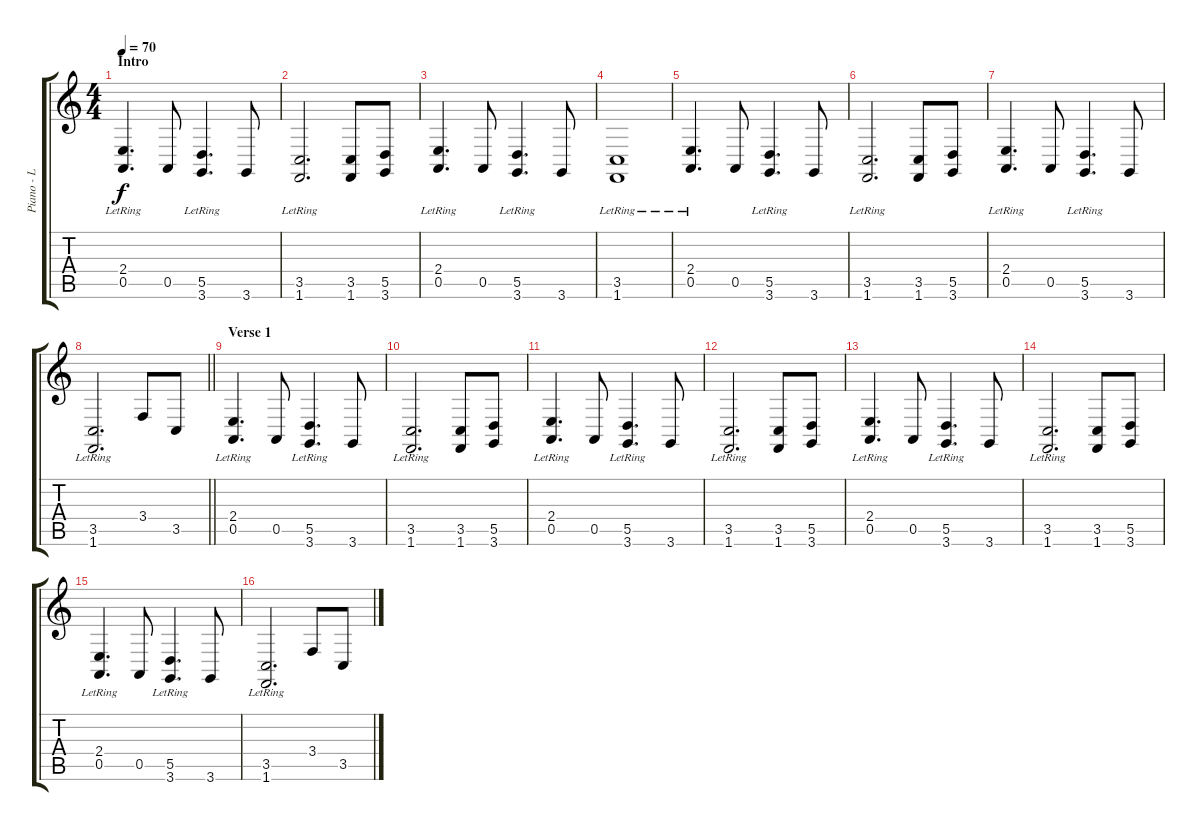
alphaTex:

\track ("Piano - L Hand" "Piano - L ") {instrument electricgrandpiano}
\staff {score tabs}
\tuning (E4 B3 G3 D3 A2 E2) {hide}
\ts (4 4)
\section ("" "Intro")
\tempo 70
\clef g2
\ks c
(2.4{lr} 0.5{lr}).4{d dy f volume 12 instrument electricgrandpiano} 0.5.8 (5.5{lr} 3.6{lr}).4{d} 3.6.8 |
(3.5{lr} 1.6{lr}).2{d} (3.5 1.6).8 (5.5 3.6).8 |
(2.4{lr} 0.5{lr}).4{d} 0.5.8 (5.5{lr} 3.6{lr}).4{d} 3.6.8 |
(3.5{lr} 1.6{lr}).1 |
(2.4{lr} 0.5{lr}).4{d} 0.5.8 (5.5{lr} 3.6{lr}).4{d} 3.6.8 |
(3.5{lr} 1.6{lr}).2{d} (3.5 1.6).8 (5.5 3.6).8 |
(2.4{lr} 0.5{lr}).4{d} 0.5.8 (5.5{lr} 3.6{lr}).4{d} 3.6.8 |
\barLineRight lightlight
(3.5{lr} 1.6{lr}).2{d} 3.4.8 3.5.8 |
\section ("" "Verse 1")
(2.4{lr} 0.5{lr}).4{d} 0.5.8 (5.5{lr} 3.6{lr}).4{d} 3.6.8 |
(3.5{lr} 1.6{lr}).2{d} (3.5 1.6).8 (5.5 3.6).8 |
(2.4{lr} 0.5{lr}).4{d} 0.5.8 (5.5{lr} 3.6{lr}).4{d} 3.6.8 |
(3.5{lr} 1.6{lr}).2{d} (3.5 1.6).8 (5.5 3.6).8 |
(2.4{lr} 0.5{lr}).4{d} 0.5.8 (5.5{lr} 3.6{lr}).4{d} 3.6.8 |
(3.5{lr} 1.6{lr}).2{d} (3.5 1.6).8 (5.5 3.6).8 |
(2.4{lr} 0.5{lr}).4{d} 0.5.8 (5.5{lr} 3.6{lr}).4{d} 3.6.8 |
(3.5{lr} 1.6{lr}).2{d} 3.4.8 3.5.8
